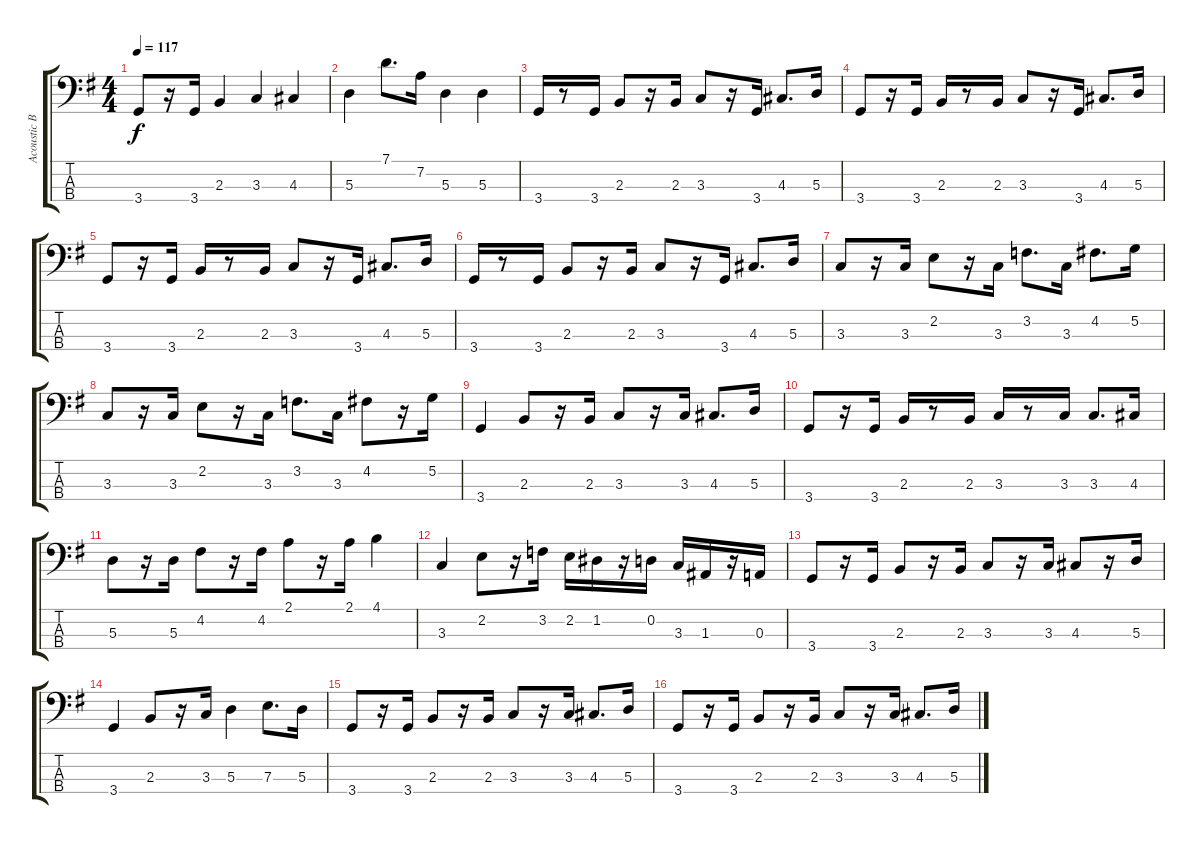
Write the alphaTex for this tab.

\track ("Acoustic Bass" "Acoustic B") {instrument acousticbass}
\staff {score tabs}
\tuning (G2 D2 A1 E1) {hide}
\ts (4 4)
\tempo 117
\clef f4
\ks g
3.4.8{dy f} r.16 3.4.16 2.3.4 3.3.4 4.3.4 |
5.3.4 7.1.8{d} 7.2.16 5.3.4 5.3.4 |
3.4.16 r.8 3.4.16 2.3.8 r.16 2.3.16 3.3.8 r.16 3.4.16 4.3.8{d} 5.3.16 |
3.4.8 r.16 3.4.16 2.3.16 r.8 2.3.16 3.3.8 r.16 3.4.16 4.3.8{d} 5.3.16 |
3.4.8 r.16 3.4.16 2.3.16 r.8 2.3.16 3.3.8 r.16 3.4.16 4.3.8{d} 5.3.16 |
3.4.16 r.8 3.4.16 2.3.8 r.16 2.3.16 3.3.8 r.16 3.4.16 4.3.8{d} 5.3.16 |
3.3.8 r.16 3.3.16 2.2.8 r.16 3.3.16 3.2.8{d} 3.3.16 4.2.8{d} 5.2.16 |
3.3.8 r.16 3.3.16 2.2.8 r.16 3.3.16 3.2.8{d} 3.3.16 4.2.8 r.16 5.2.16 |
3.4.4 2.3.8 r.16 2.3.16 3.3.8 r.16 3.3.16 4.3.8{d} 5.3.16 |
3.4.8 r.16 3.4.16 2.3.16 r.8 2.3.16 3.3.16 r.8 3.3.16 3.3.8{d} 4.3.16 |
5.3.8 r.16 5.3.16 4.2.8 r.16 4.2.16 2.1.8 r.16 2.1.16 4.1.4 |
3.3.4 2.2.8 r.16 3.2.16 2.2.16 1.2.16 r.16 0.2.16 3.3.16 1.3.16 r.16 0.3.16 |
3.4.8 r.16 3.4.16 2.3.8 r.16 2.3.16 3.3.8 r.16 3.3.16 4.3.8 r.16 5.3.16 |
3.4.4 2.3.8 r.16 3.3.16 5.3.4 7.3.8{d} 5.3.16 |
3.4.8 r.16 3.4.16 2.3.8 r.16 2.3.16 3.3.8 r.16 3.3.16 4.3.8{d} 5.3.16 |
3.4.8 r.16 3.4.16 2.3.8 r.16 2.3.16 3.3.8 r.16 3.3.16 4.3.8{d} 5.3.16
